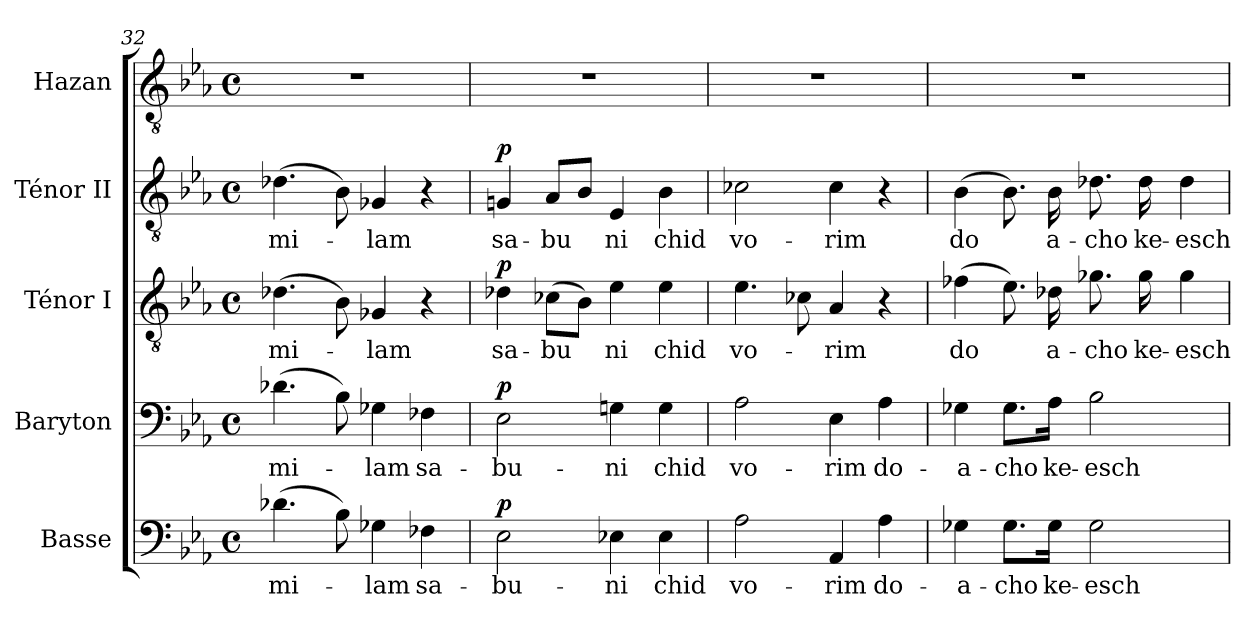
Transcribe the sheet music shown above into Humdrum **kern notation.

**kern	**text	**dynam	**kern	**text	**dynam	**kern	**text	**dynam	**kern	**text	**dynam	**kern
*part5	*part5	*part5	*part4	*part4	*part4	*part3	*part3	*part3	*part2	*part2	*part2	*part1
*staff5	*staff5	*staff5	*staff4	*staff4	*staff4	*staff3	*staff3	*staff3	*staff2	*staff2	*staff2	*staff1
*I"Basse	*	*	*I"Baryton	*	*	*I"Ténor I	*	*	*I"Ténor II	*	*	*I"Hazan
*I'B.	*	*	*I'Bar.	*	*	*I'T. I	*	*	*I'T. II	*	*	*I'H.
*clefF4	*	*	*clefF4	*	*	*clefGv2	*	*	*clefGv2	*	*	*clefGv2
*	*	*	*	*	*	*ITrd7c12	*	*	*ITrd7c12	*	*	*ITrd7c12
*k[b-e-a-]	*	*	*k[b-e-a-]	*	*	*k[b-e-a-]	*	*	*k[b-e-a-]	*	*	*k[b-e-a-]
*E-:	*	*	*E-:	*	*	*E-:	*	*	*E-:	*	*	*E-:
*M4/4	*	*	*M4/4	*	*	*M4/4	*	*	*M4/4	*	*	*M4/4
*met(c)	*	*	*met(c)	*	*	*met(c)	*	*	*met(c)	*	*	*met(c)
=32	=32	=32	=32	=32	=32	=32	=32	=32	=32	=32	=32	=32
!	!LO:LY:b:color=#000000	!	!	!	!	!	!	!	!	!	!	!
!	!	!	!	!LO:LY:b:color=#000000	!	!	!	!	!	!	!	!
!	!	!	!	!	!	!	!LO:LY:b:color=#000000	!	!	!	!	!
!	!	!	!	!	!	!	!	!	!	!LO:LY:b:color=#000000	!	!
(4.d-Xi\	-mi-	.	(4.d-Xi\	-mi-	.	(4.D-Xi\	-mi-	.	(4.D-Xi\	-mi-	.	1r
8B-i\)	.	.	8B-i\)	.	.	8BB-i\)	.	.	8BB-i\)	.	.	.
!	!LO:LY:b:color=#000000	!	!	!	!	!	!	!	!	!	!	!
!	!	!	!	!LO:LY:b:color=#000000	!	!	!	!	!	!	!	!
!	!	!	!	!	!	!	!LO:LY:b:color=#000000	!	!	!	!	!
!	!	!	!	!	!	!	!	!	!	!LO:LY:b:color=#000000	!	!
4G-Xi\	-lam	.	4G-Xi\	-lam	.	4GG-Xi/	-lam	.	4GG-Xi/	-lam	.	.
!	!LO:LY:b:color=#000000	!	!	!	!	!	!	!	!	!	!	!
!	!	!	!	!LO:LY:b:color=#000000	!	!	!	!	!	!	!	!
4F-Xi\	sa-	.	4F-Xi\	sa-	.	4r	.	.	4r	.	.	.
=33	=33	=33	=33	=33	=33	=33	=33	=33	=33	=33	=33	=33
!	!LO:LY:b:color=#000000	!	!	!	!	!	!	!	!	!	!	!
!	!	!	!	!LO:LY:b:color=#000000	!	!	!	!	!	!	!	!
!	!	!	!	!	!	!	!LO:LY:b:color=#000000	!	!	!	!	!
!	!	!	!	!	!	!	!	!	!	!LO:LY:b:color=#000000	!	!
2E-i\	-bu-	p	2E-i\	-bu-	p	4D-Xi\	sa-	p	4GGni/	sa-	p	1r
!	!	!	!	!	!	!	!LO:LY:b:color=#000000	!	!	!	!	!
!	!	!	!	!	!	!	!	!	!	!LO:LY:b:color=#000000	!	!
.	.	.	.	.	.	(8C-Xi\L	-bu	.	8AA-i/L	-bu	.	.
.	.	.	.	.	.	8BB-i\J)	.	.	8BB-i/J	.	.	.
!	!LO:LY:b:color=#000000	!	!	!	!	!	!	!	!	!	!	!
!	!	!	!	!LO:LY:b:color=#000000	!	!	!	!	!	!	!	!
!	!	!	!	!	!	!	!LO:LY:b:color=#000000	!	!	!	!	!
!	!	!	!	!	!	!	!	!	!	!LO:LY:b:color=#000000	!	!
4E-Xi\	-ni	.	4Gni\	-ni	.	4E-i\	ni	.	4EE-i/	ni	.	.
!	!LO:LY:b:color=#000000	!	!	!	!	!	!	!	!	!	!	!
!	!	!	!	!LO:LY:b:color=#000000	!	!	!	!	!	!	!	!
!	!	!	!	!	!	!	!LO:LY:b:color=#000000	!	!	!	!	!
!	!	!	!	!	!	!	!	!	!	!LO:LY:b:color=#000000	!	!
4E-i\	chid	.	4Gi\	chid	.	4E-i\	chid	.	4BB-i\	chid	.	.
=34	=34	=34	=34	=34	=34	=34	=34	=34	=34	=34	=34	=34
!	!LO:LY:b:color=#000000	!	!	!	!	!	!	!	!	!	!	!
!	!	!	!	!LO:LY:b:color=#000000	!	!	!	!	!	!	!	!
!	!	!	!	!	!	!	!LO:LY:b:color=#000000	!	!	!	!	!
!	!	!	!	!	!	!	!	!	!	!LO:LY:b:color=#000000	!	!
2A-i\	vo-	.	2A-i\	vo-	.	4.E-i\	vo-	.	2C-Xi\	vo-	.	1r
.	.	.	.	.	.	8C-Xi\	.	.	.	.	.	.
!	!LO:LY:b:color=#000000	!	!	!	!	!	!	!	!	!	!	!
!	!	!	!	!LO:LY:b:color=#000000	!	!	!	!	!	!	!	!
!	!	!	!	!	!	!	!LO:LY:b:color=#000000	!	!	!	!	!
!	!	!	!	!	!	!	!	!	!	!LO:LY:b:color=#000000	!	!
4AA-i/	-rim	.	4E-i\	-rim	.	4AA-i/	-rim	.	4C-i\	-rim	.	.
!	!LO:LY:b:color=#000000	!	!	!	!	!	!	!	!	!	!	!
!	!	!	!	!LO:LY:b:color=#000000	!	!	!	!	!	!	!	!
4A-i\	do-	.	4A-i\	do-	.	4r	.	.	4r	.	.	.
=35	=35	=35	=35	=35	=35	=35	=35	=35	=35	=35	=35	=35
!	!LO:LY:b:color=#000000	!	!	!	!	!	!	!	!	!	!	!
!	!	!	!	!LO:LY:b:color=#000000	!	!	!	!	!	!	!	!
!	!	!	!	!	!	!	!LO:LY:b:color=#000000	!	!	!	!	!
!	!	!	!	!	!	!	!	!	!	!LO:LY:b:color=#000000	!	!
4G-Xi\	-a-	.	4G-Xi\	-a-	.	(4F-Xi\	do	.	(4BB-i\	do	.	1r
!	!LO:LY:b:color=#000000	!	!	!	!	!	!	!	!	!	!	!
!	!	!	!	!LO:LY:b:color=#000000	!	!	!	!	!	!	!	!
8.G-i\L	-cho	.	8.G-i\L	-cho	.	8.E-i\)	.	.	8.BB-i\)	.	.	.
!	!LO:LY:b:color=#000000	!	!	!	!	!	!	!	!	!	!	!
!	!	!	!	!LO:LY:b:color=#000000	!	!	!	!	!	!	!	!
!	!	!	!	!	!	!	!LO:LY:b:color=#000000	!	!	!	!	!
!	!	!	!	!	!	!	!	!	!	!LO:LY:b:color=#000000	!	!
16G-i\Jk	ke-	.	16A-i\Jk	ke-	.	16D-Xi\	a-	.	16BB-i\	a-	.	.
!	!LO:LY:b:color=#000000	!	!	!	!	!	!	!	!	!	!	!
!	!	!	!	!LO:LY:b:color=#000000	!	!	!	!	!	!	!	!
!	!	!	!	!	!	!	!LO:LY:b:color=#000000	!	!	!	!	!
!	!	!	!	!	!	!	!	!	!	!LO:LY:b:color=#000000	!	!
2G-i\	-esch	.	2B-i\	-esch	.	8.G-Xi\	-cho	.	8.D-Xi\	-cho	.	.
!	!	!	!	!	!	!	!LO:LY:b:color=#000000	!	!	!	!	!
!	!	!	!	!	!	!	!	!	!	!LO:LY:b:color=#000000	!	!
.	.	.	.	.	.	16G-i\	ke-	.	16D-i\	ke-	.	.
!	!	!	!	!	!	!	!LO:LY:b:color=#000000	!	!	!	!	!
!	!	!	!	!	!	!	!	!	!	!LO:LY:b:color=#000000	!	!
.	.	.	.	.	.	4G-i\	-esch	.	4D-i\	-esch	.	.
=	=	=	=	=	=	=	=	=	=	=	=	=
*-	*-	*-	*-	*-	*-	*-	*-	*-	*-	*-	*-	*-
